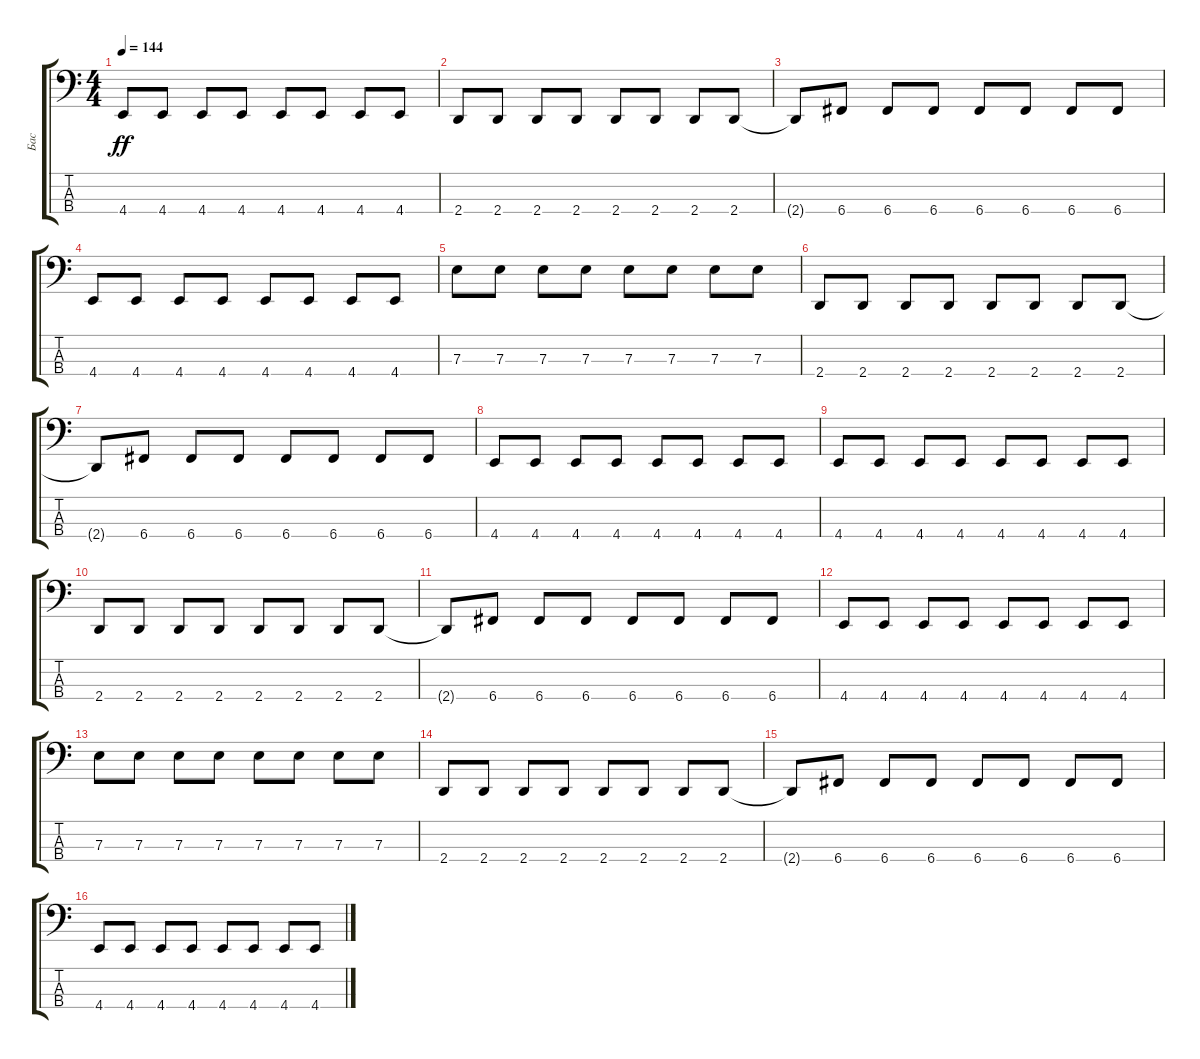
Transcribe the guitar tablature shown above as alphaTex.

\track ("Бас" "Бас") {instrument electricbassfinger}
\staff {score tabs}
\tuning (G2 D2 A1 C1) {hide}
\ts (4 4)
\tempo 144
\clef f4
\ks c
4.4.8{dy ff} 4.4.8 4.4.8 4.4.8 4.4.8 4.4.8 4.4.8 4.4.8 |
2.4.8 2.4.8 2.4.8 2.4.8 2.4.8 2.4.8 2.4.8 2.4.8 |
2.4{t}.8 6.4.8 6.4.8 6.4.8 6.4.8 6.4.8 6.4.8 6.4.8 |
4.4.8 4.4.8 4.4.8 4.4.8 4.4.8 4.4.8 4.4.8 4.4.8 |
7.3.8 7.3.8 7.3.8 7.3.8 7.3.8 7.3.8 7.3.8 7.3.8 |
2.4.8 2.4.8 2.4.8 2.4.8 2.4.8 2.4.8 2.4.8 2.4.8 |
2.4{t}.8 6.4.8 6.4.8 6.4.8 6.4.8 6.4.8 6.4.8 6.4.8 |
4.4.8 4.4.8 4.4.8 4.4.8 4.4.8 4.4.8 4.4.8 4.4.8 |
4.4.8 4.4.8 4.4.8 4.4.8 4.4.8 4.4.8 4.4.8 4.4.8 |
2.4.8 2.4.8 2.4.8 2.4.8 2.4.8 2.4.8 2.4.8 2.4.8 |
2.4{t}.8 6.4.8 6.4.8 6.4.8 6.4.8 6.4.8 6.4.8 6.4.8 |
4.4.8 4.4.8 4.4.8 4.4.8 4.4.8 4.4.8 4.4.8 4.4.8 |
7.3.8 7.3.8 7.3.8 7.3.8 7.3.8 7.3.8 7.3.8 7.3.8 |
2.4.8 2.4.8 2.4.8 2.4.8 2.4.8 2.4.8 2.4.8 2.4.8 |
2.4{t}.8 6.4.8 6.4.8 6.4.8 6.4.8 6.4.8 6.4.8 6.4.8 |
4.4.8 4.4.8 4.4.8 4.4.8 4.4.8 4.4.8 4.4.8 4.4.8
